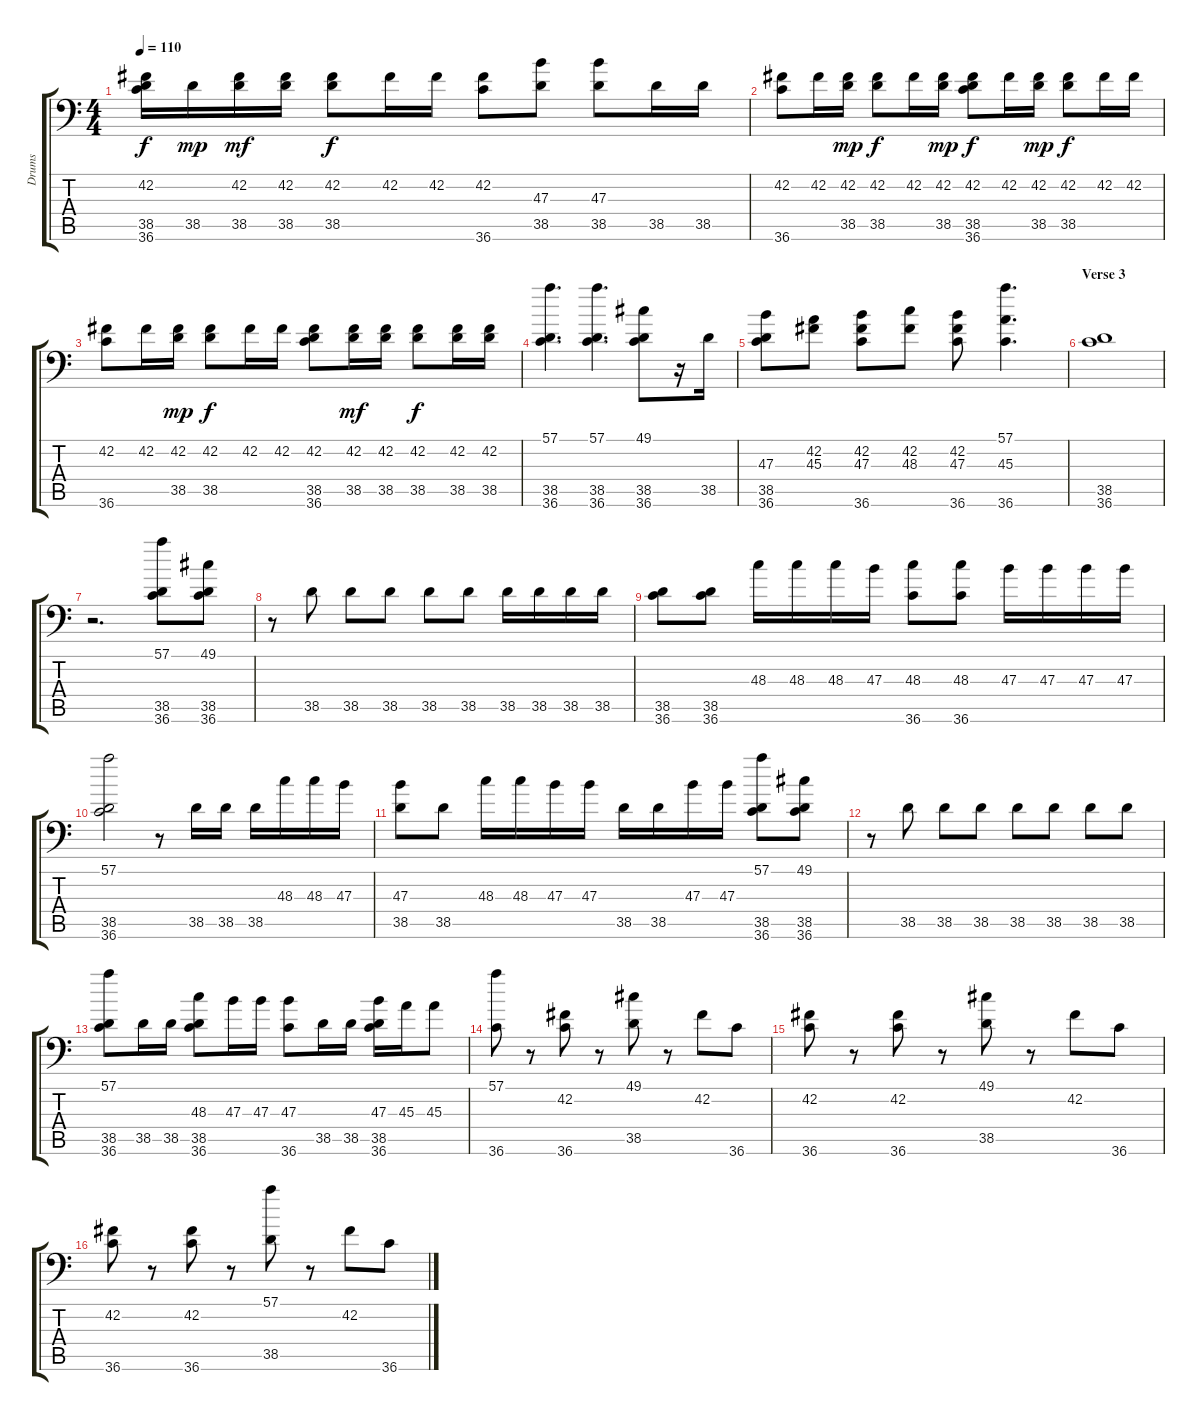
\track ("Drums" "Drums") {instrument acousticgrandpiano}
\staff {score tabs}
\tuning (C-1 C-1 C-1 C-1 C-1 C-1) {hide}
\ts (4 4)
\tempo 110
\clef f4
\ks c
(42.2 38.5 36.6).16{dy f} 38.5.16{dy mp} (42.2 38.5).16{dy mf} (42.2 38.5).16 (42.2 38.5).8{dy f} 42.2.16 42.2.16 (42.2 36.6).8 (47.3 38.5).8 (47.3 38.5).8 38.5.16 38.5.16 |
(42.2 36.6).8 42.2.16 (42.2 38.5).16{dy mp} (42.2 38.5).8{dy f} 42.2.16 (42.2 38.5).16{dy mp} (42.2 38.5 36.6).8{dy f} 42.2.16 (42.2 38.5).16{dy mp} (42.2 38.5).8{dy f} 42.2.16 42.2.16 |
(42.2 36.6).8 42.2.16 (42.2 38.5).16{dy mp} (42.2 38.5).8{dy f} 42.2.16 42.2.16 (42.2 38.5 36.6).8 (42.2 38.5).16{dy mf} (42.2 38.5).16 (42.2 38.5).8{dy f} (42.2 38.5).16 (42.2 38.5).16 |
(57.1 38.5 36.6).4{d} (57.1 38.5 36.6).4{d} (49.1 38.5 36.6).8 r.16 38.5.16 |
(47.3 38.5 36.6).8 (42.2 45.3).8 (42.2 47.3 36.6).8 (42.2 48.3).8 (42.2 47.3 36.6).8 (57.1 45.3 36.6).4{d} |
\section ("" "Verse 3")
(38.5 36.6).1 |
r.2{d} (57.1 38.5 36.6).8 (49.1 38.5 36.6).8 |
r.8 38.5.8 38.5.8 38.5.8 38.5.8 38.5.8 38.5.16 38.5.16 38.5.16 38.5.16 |
(38.5 36.6).8 (38.5 36.6).8 48.3.16 48.3.16 48.3.16 47.3.16 (48.3 36.6).8 (48.3 36.6).8 47.3.16 47.3.16 47.3.16 47.3.16 |
(57.1 38.5 36.6).2 r.8 38.5.16 38.5.16 38.5.16 48.3.16 48.3.16 47.3.16 |
(47.3 38.5).8 38.5.8 48.3.16 48.3.16 47.3.16 47.3.16 38.5.16 38.5.16 47.3.16 47.3.16 (57.1 38.5 36.6).8 (49.1 38.5 36.6).8 |
r.8 38.5.8 38.5.8 38.5.8 38.5.8 38.5.8 38.5.8 38.5.8 |
(57.1 38.5 36.6).8 38.5.16 38.5.16 (48.3 38.5 36.6).8 47.3.16 47.3.16 (47.3 36.6).8 38.5.16 38.5.16 (47.3 38.5 36.6).16 45.3.16 45.3.8 |
(57.1 36.6).8 r.8 (42.2 36.6).8 r.8 (49.1 38.5).8 r.8 42.2.8 36.6.8 |
(42.2 36.6).8 r.8 (42.2 36.6).8 r.8 (49.1 38.5).8 r.8 42.2.8 36.6.8 |
(42.2 36.6).8 r.8 (42.2 36.6).8 r.8 (57.1 38.5).8 r.8 42.2.8 36.6.8
